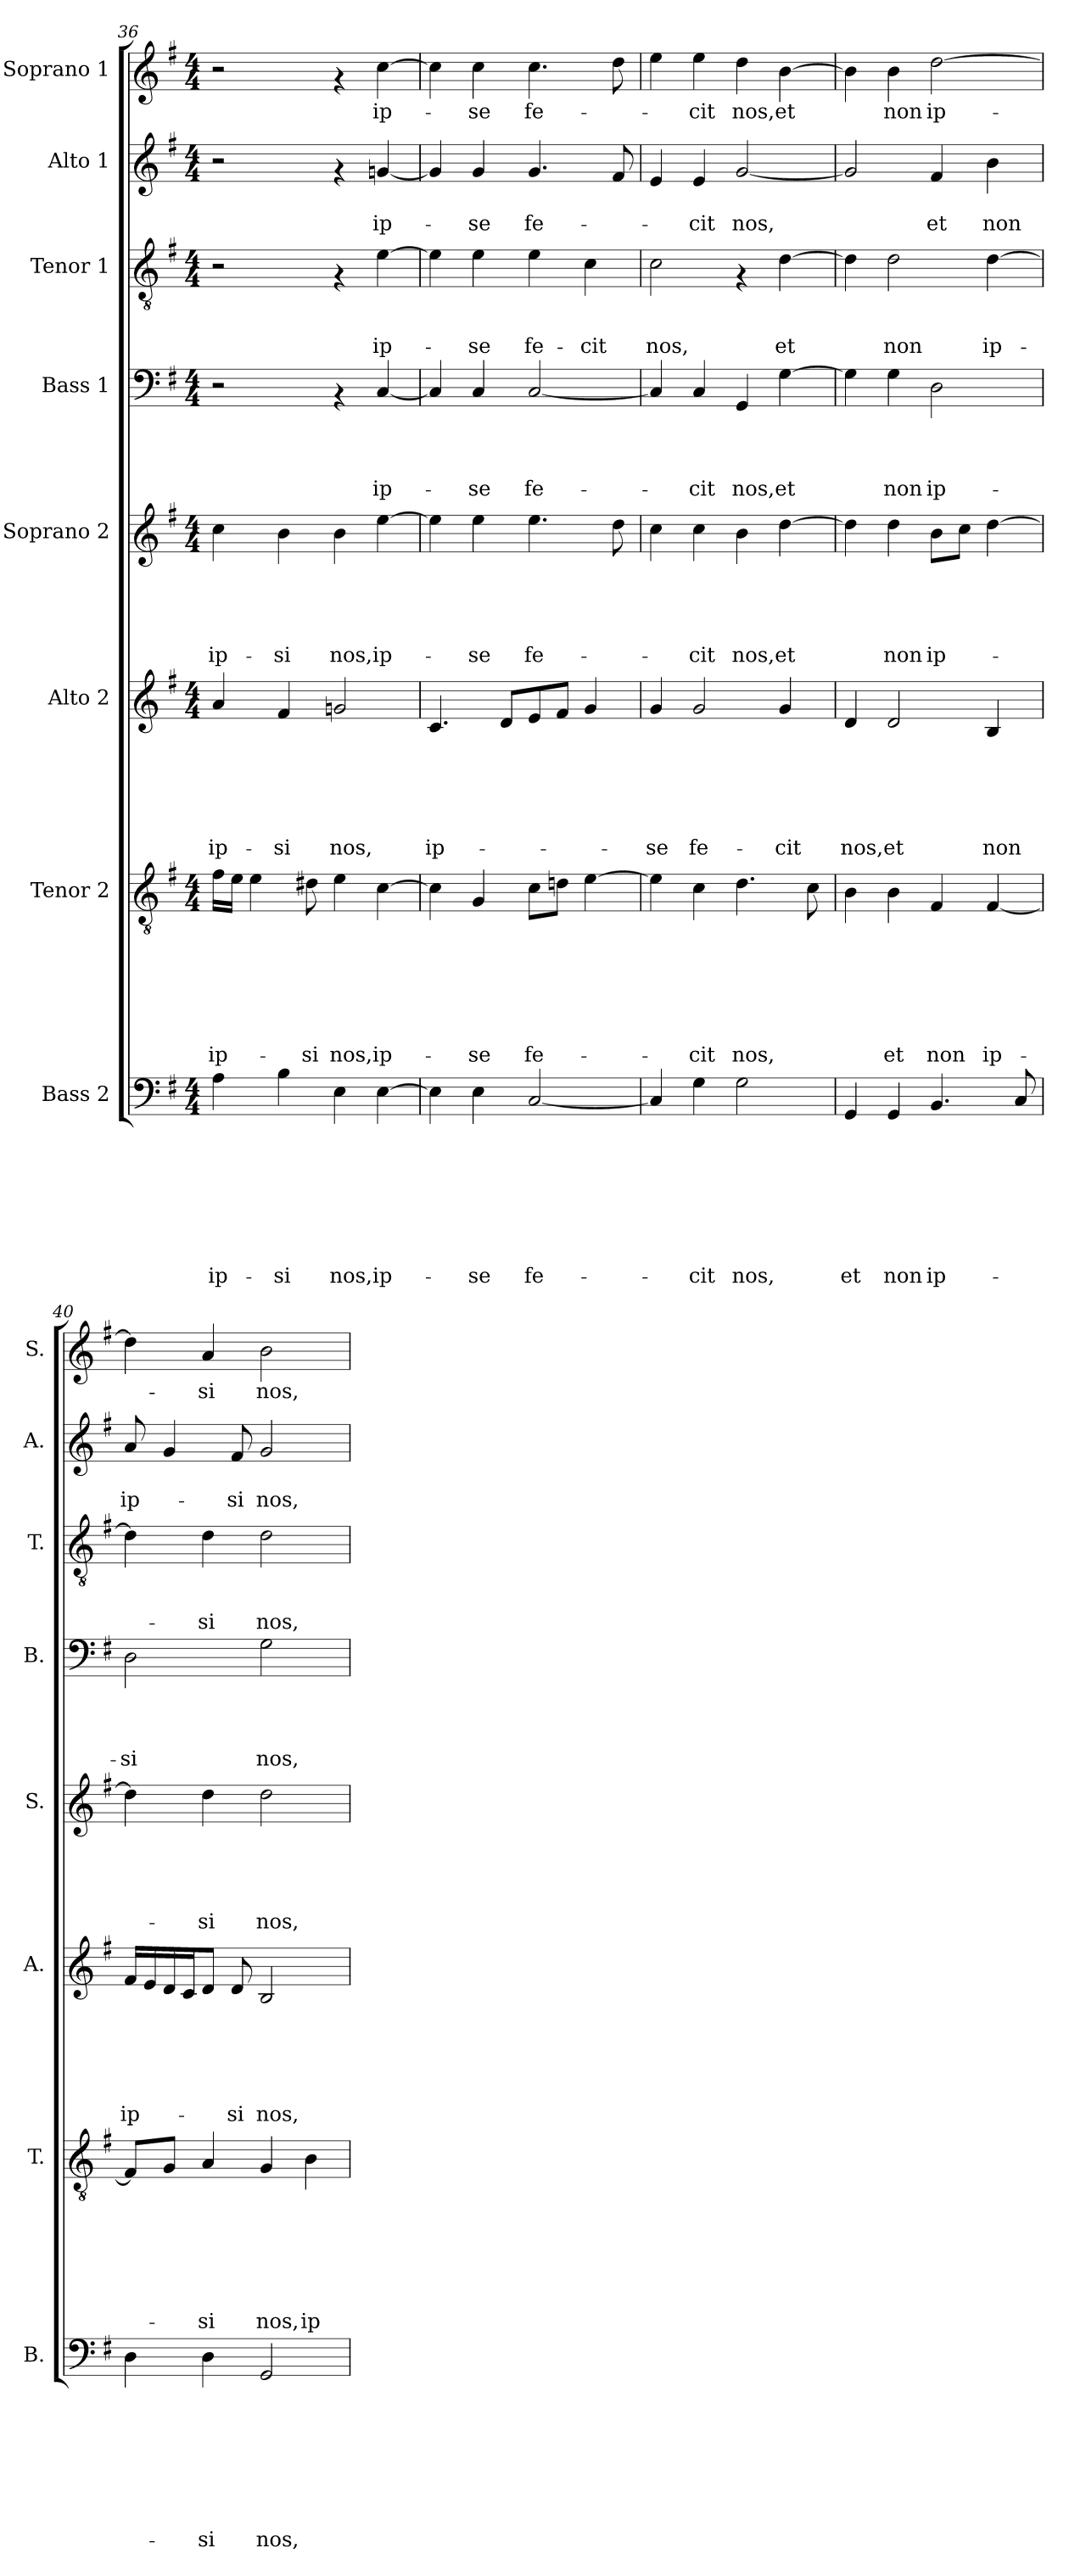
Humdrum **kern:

**kern	**text	**text	**text	**text	**text	**text	**text	**text	**kern	**text	**text	**text	**text	**text	**text	**text	**kern	**text	**text	**text	**text	**text	**text	**kern	**text	**text	**text	**text	**text	**kern	**text	**text	**text	**text	**kern	**text	**text	**text	**kern	**text	**text	**kern	**text
*part8	*part8	*part8	*part8	*part8	*part8	*part8	*part8	*part8	*part7	*part7	*part7	*part7	*part7	*part7	*part7	*part7	*part6	*part6	*part6	*part6	*part6	*part6	*part6	*part5	*part5	*part5	*part5	*part5	*part5	*part4	*part4	*part4	*part4	*part4	*part3	*part3	*part3	*part3	*part2	*part2	*part2	*part1	*part1
*staff8	*staff8	*staff8	*staff8	*staff8	*staff8	*staff8	*staff8	*staff8	*staff7	*staff7	*staff7	*staff7	*staff7	*staff7	*staff7	*staff7	*staff6	*staff6	*staff6	*staff6	*staff6	*staff6	*staff6	*staff5	*staff5	*staff5	*staff5	*staff5	*staff5	*staff4	*staff4	*staff4	*staff4	*staff4	*staff3	*staff3	*staff3	*staff3	*staff2	*staff2	*staff2	*staff1	*staff1
*I"Bass 2	*	*	*	*	*	*	*	*	*I"Tenor 2	*	*	*	*	*	*	*	*I"Alto 2	*	*	*	*	*	*	*I"Soprano 2	*	*	*	*	*	*I"Bass 1	*	*	*	*	*I"Tenor 1	*	*	*	*I"Alto 1	*	*	*I"Soprano 1	*
*I'B.	*	*	*	*	*	*	*	*	*I'T.	*	*	*	*	*	*	*	*I'A.	*	*	*	*	*	*	*I'S.	*	*	*	*	*	*I'B.	*	*	*	*	*I'T.	*	*	*	*I'A.	*	*	*I'S.	*
*clefF4	*	*	*	*	*	*	*	*	*clefGv2	*	*	*	*	*	*	*	*clefG2	*	*	*	*	*	*	*clefG2	*	*	*	*	*	*clefF4	*	*	*	*	*clefGv2	*	*	*	*clefG2	*	*	*clefG2	*
*k[f#]	*	*	*	*	*	*	*	*	*k[f#]	*	*	*	*	*	*	*	*k[f#]	*	*	*	*	*	*	*k[f#]	*	*	*	*	*	*k[f#]	*	*	*	*	*k[f#]	*	*	*	*k[f#]	*	*	*k[f#]	*
*G:	*	*	*	*	*	*	*	*	*G:	*	*	*	*	*	*	*	*G:	*	*	*	*	*	*	*G:	*	*	*	*	*	*G:	*	*	*	*	*G:	*	*	*	*G:	*	*	*G:	*
*M4/4	*	*	*	*	*	*	*	*	*M4/4	*	*	*	*	*	*	*	*M4/4	*	*	*	*	*	*	*M4/4	*	*	*	*	*	*M4/4	*	*	*	*	*M4/4	*	*	*	*M4/4	*	*	*M4/4	*
=36	=36	=36	=36	=36	=36	=36	=36	=36	=36	=36	=36	=36	=36	=36	=36	=36	=36	=36	=36	=36	=36	=36	=36	=36	=36	=36	=36	=36	=36	=36	=36	=36	=36	=36	=36	=36	=36	=36	=36	=36	=36	=36	=36
!	!	!	!	!	!	!	!	!LO:LY:b	!	!	!	!	!	!	!	!LO:LY:b	!	!	!	!	!	!	!LO:LY:b	!	!	!	!	!	!LO:LY:b	!	!	!	!	!	!	!	!	!	!	!	!	!	!
4A\	.	.	.	.	.	.	.	ip-	16f#\LL	.	.	.	.	.	.	ip-	4a/	.	.	.	.	.	ip-	4cc\	.	.	.	.	ip-	2r	.	.	.	.	2r	.	.	.	2r	.	.	2r	.
.	.	.	.	.	.	.	.	.	16e\JJ	.	.	.	.	.	.	.	.	.	.	.	.	.	.	.	.	.	.	.	.	.	.	.	.	.	.	.	.	.	.	.	.	.	.
.	.	.	.	.	.	.	.	.	4e\	.	.	.	.	.	.	.	.	.	.	.	.	.	.	.	.	.	.	.	.	.	.	.	.	.	.	.	.	.	.	.	.	.	.
!	!	!	!	!	!	!	!	!LO:LY:b	!	!	!	!	!	!	!	!	!	!	!	!	!	!	!LO:LY:b	!	!	!	!	!	!LO:LY:b	!	!	!	!	!	!	!	!	!	!	!	!	!	!
4B\	.	.	.	.	.	.	.	-si	.	.	.	.	.	.	.	.	4f#/	.	.	.	.	.	-si	4b\	.	.	.	.	-si	.	.	.	.	.	.	.	.	.	.	.	.	.	.
!	!	!	!	!	!	!	!	!	!	!	!	!	!	!	!	!LO:LY:b	!	!	!	!	!	!	!	!	!	!	!	!	!	!	!	!	!	!	!	!	!	!	!	!	!	!	!
.	.	.	.	.	.	.	.	.	8d#X\	.	.	.	.	.	.	-si	.	.	.	.	.	.	.	.	.	.	.	.	.	.	.	.	.	.	.	.	.	.	.	.	.	.	.
!	!	!	!	!	!	!	!	!LO:LY:b	!	!	!	!	!	!	!	!LO:LY:b	!	!	!	!	!	!	!LO:LY:b	!	!	!	!	!	!LO:LY:b	!	!	!	!	!	!	!	!	!	!	!	!	!	!
4E\	.	.	.	.	.	.	.	nos,	4e\	.	.	.	.	.	.	nos,	2gn/	.	.	.	.	.	nos,	4b\	.	.	.	.	nos,	4rAA	.	.	.	.	4rF	.	.	.	4rf	.	.	4rf	.
!	!	!	!	!	!	!	!	!LO:LY:b	!	!	!	!	!	!	!	!LO:LY:b	!	!	!	!	!	!	!	!	!	!	!	!	!LO:LY:b	!	!	!	!	!LO:LY:b	!	!	!	!LO:LY:b	!	!	!LO:LY:b	!	!LO:LY:b
[>4E\	.	.	.	.	.	.	.	ip-	[>4c\	.	.	.	.	.	.	ip-	.	.	.	.	.	.	.	[>4ee\	.	.	.	.	ip-	[<4C/	.	.	.	ip-	[>4e\	.	.	ip-	[<4gn/	.	ip-	[>4cc\	ip-
=37	=37	=37	=37	=37	=37	=37	=37	=37	=37	=37	=37	=37	=37	=37	=37	=37	=37	=37	=37	=37	=37	=37	=37	=37	=37	=37	=37	=37	=37	=37	=37	=37	=37	=37	=37	=37	=37	=37	=37	=37	=37	=37	=37
!	!	!	!	!	!	!	!	!	!	!	!	!	!	!	!	!	!	!	!	!	!	!	!LO:LY:b	!	!	!	!	!	!	!	!	!	!	!	!	!	!	!	!	!	!	!	!
4E\]	.	.	.	.	.	.	.	.	4c\]	.	.	.	.	.	.	.	4.c/	.	.	.	.	.	ip-	4ee\]	.	.	.	.	.	4C/]	.	.	.	.	4e\]	.	.	.	4g/]	.	.	4cc\]	.
!	!	!	!	!	!	!	!	!LO:LY:b	!	!	!	!	!	!	!	!LO:LY:b	!	!	!	!	!	!	!	!	!	!	!	!	!LO:LY:b	!	!	!	!	!LO:LY:b	!	!	!	!LO:LY:b	!	!	!LO:LY:b	!	!LO:LY:b
4E\	.	.	.	.	.	.	.	-se	4G/	.	.	.	.	.	.	-se	.	.	.	.	.	.	.	4ee\	.	.	.	.	-se	4C/	.	.	.	-se	4e\	.	.	-se	4g/	.	-se	4cc\	-se
.	.	.	.	.	.	.	.	.	.	.	.	.	.	.	.	.	8d/L	.	.	.	.	.	.	.	.	.	.	.	.	.	.	.	.	.	.	.	.	.	.	.	.	.	.
!	!	!	!	!	!	!	!	!LO:LY:b	!	!	!	!	!	!	!	!LO:LY:b	!	!	!	!	!	!	!	!	!	!	!	!	!LO:LY:b	!	!	!	!	!LO:LY:b	!	!	!	!LO:LY:b	!	!	!LO:LY:b	!	!LO:LY:b
[<2C/	.	.	.	.	.	.	.	fe-	8c\L	.	.	.	.	.	.	fe-	8e/	.	.	.	.	.	.	4.ee\	.	.	.	.	fe-	[<2C/	.	.	.	fe-	4e\	.	.	fe-	4.g/	.	fe-	4.cc\	fe-
.	.	.	.	.	.	.	.	.	8dn\J	.	.	.	.	.	.	.	8f#/J	.	.	.	.	.	.	.	.	.	.	.	.	.	.	.	.	.	.	.	.	.	.	.	.	.	.
!	!	!	!	!	!	!	!	!	!	!	!	!	!	!	!	!	!	!	!	!	!	!	!	!	!	!	!	!	!	!	!	!	!	!	!	!	!	!LO:LY:b	!	!	!	!	!
.	.	.	.	.	.	.	.	.	[>4e\	.	.	.	.	.	.	.	4g/	.	.	.	.	.	.	.	.	.	.	.	.	.	.	.	.	.	4c\	.	.	-cit	.	.	.	.	.
.	.	.	.	.	.	.	.	.	.	.	.	.	.	.	.	.	.	.	.	.	.	.	.	8dd\	.	.	.	.	.	.	.	.	.	.	.	.	.	.	8f#/	.	.	8dd\	.
=38	=38	=38	=38	=38	=38	=38	=38	=38	=38	=38	=38	=38	=38	=38	=38	=38	=38	=38	=38	=38	=38	=38	=38	=38	=38	=38	=38	=38	=38	=38	=38	=38	=38	=38	=38	=38	=38	=38	=38	=38	=38	=38	=38
!	!	!	!	!	!	!	!	!	!	!	!	!	!	!	!	!	!	!	!	!	!	!	!LO:LY:b	!	!	!	!	!	!	!	!	!	!	!	!	!	!	!LO:LY:b	!	!	!	!	!
4C/]	.	.	.	.	.	.	.	.	4e\]	.	.	.	.	.	.	.	4g/	.	.	.	.	.	-se	4cc\	.	.	.	.	.	4C/]	.	.	.	.	2c\	.	.	nos,	4e/	.	.	4ee\	.
!	!	!	!	!	!	!	!	!LO:LY:b	!	!	!	!	!	!	!	!LO:LY:b	!	!	!	!	!	!	!LO:LY:b	!	!	!	!	!	!LO:LY:b	!	!	!	!	!LO:LY:b	!	!	!	!	!	!	!LO:LY:b	!	!LO:LY:b
4G\	.	.	.	.	.	.	.	-cit	4c\	.	.	.	.	.	.	-cit	2g/	.	.	.	.	.	fe-	4cc\	.	.	.	.	-cit	4C/	.	.	.	-cit	.	.	.	.	4e/	.	-cit	4ee\	-cit
!	!	!	!	!	!	!	!	!LO:LY:b	!	!	!	!	!	!	!	!LO:LY:b	!	!	!	!	!	!	!	!	!	!	!	!	!LO:LY:b	!	!	!	!	!LO:LY:b	!	!	!	!	!	!	!LO:LY:b	!	!LO:LY:b
2G\	.	.	.	.	.	.	.	nos,	4.d\	.	.	.	.	.	.	nos,	.	.	.	.	.	.	.	4b\	.	.	.	.	nos,	4GG/	.	.	.	nos,	4rF	.	.	.	[<2g/	.	nos,	4dd\	nos,
!	!	!	!	!	!	!	!	!	!	!	!	!	!	!	!	!	!	!	!	!	!	!	!LO:LY:b	!	!	!	!	!	!LO:LY:b	!	!	!	!	!LO:LY:b	!	!	!	!LO:LY:b	!	!	!	!	!LO:LY:b
.	.	.	.	.	.	.	.	.	.	.	.	.	.	.	.	.	4g/	.	.	.	.	.	-cit	[>4dd\	.	.	.	.	et	[>4G\	.	.	.	et	[>4d\	.	.	et	.	.	.	[>4b\	et
.	.	.	.	.	.	.	.	.	8c\	.	.	.	.	.	.	.	.	.	.	.	.	.	.	.	.	.	.	.	.	.	.	.	.	.	.	.	.	.	.	.	.	.	.
=39	=39	=39	=39	=39	=39	=39	=39	=39	=39	=39	=39	=39	=39	=39	=39	=39	=39	=39	=39	=39	=39	=39	=39	=39	=39	=39	=39	=39	=39	=39	=39	=39	=39	=39	=39	=39	=39	=39	=39	=39	=39	=39	=39
!	!	!	!	!	!	!	!	!LO:LY:b	!	!	!	!	!	!	!	!	!	!	!	!	!	!	!LO:LY:b	!	!	!	!	!	!	!	!	!	!	!	!	!	!	!	!	!	!	!	!
4GG/	.	.	.	.	.	.	.	et	4B\	.	.	.	.	.	.	.	4d/	.	.	.	.	.	nos,	4dd\]	.	.	.	.	.	4G\]	.	.	.	.	4d\]	.	.	.	2g/]	.	.	4b\]	.
!	!	!	!	!	!	!	!	!LO:LY:b	!	!	!	!	!	!	!	!LO:LY:b	!	!	!	!	!	!	!LO:LY:b	!	!	!	!	!	!LO:LY:b	!	!	!	!	!LO:LY:b	!	!	!	!LO:LY:b	!	!	!	!	!LO:LY:b
4GG/	.	.	.	.	.	.	.	non	4B\	.	.	.	.	.	.	et	2d/	.	.	.	.	.	et	4dd\	.	.	.	.	non	4G\	.	.	.	non	2d\	.	.	non	.	.	.	4b\	non
!	!	!	!	!	!	!	!	!LO:LY:b	!	!	!	!	!	!	!	!LO:LY:b	!	!	!	!	!	!	!	!	!	!	!	!	!LO:LY:b	!	!	!	!	!LO:LY:b	!	!	!	!	!	!	!LO:LY:b	!	!LO:LY:b
4.BB/	.	.	.	.	.	.	.	ip-	4F#/	.	.	.	.	.	.	non	.	.	.	.	.	.	.	8b\L	.	.	.	.	ip-	2D\	.	.	.	ip-	.	.	.	.	4f#/	.	et	[<2dd\	ip-
.	.	.	.	.	.	.	.	.	.	.	.	.	.	.	.	.	.	.	.	.	.	.	.	8cc\J	.	.	.	.	.	.	.	.	.	.	.	.	.	.	.	.	.	.	.
!	!	!	!	!	!	!	!	!	!	!	!	!	!	!	!	!LO:LY:b	!	!	!	!	!	!	!LO:LY:b	!	!	!	!	!	!	!	!	!	!	!	!	!	!	!LO:LY:b	!	!	!LO:LY:b	!	!
.	.	.	.	.	.	.	.	.	[<4F#/	.	.	.	.	.	.	ip-	4B/	.	.	.	.	.	non	[<4dd\	.	.	.	.	.	.	.	.	.	.	[<4d\	.	.	ip-	4b\	.	non	.	.
8C/	.	.	.	.	.	.	.	.	.	.	.	.	.	.	.	.	.	.	.	.	.	.	.	.	.	.	.	.	.	.	.	.	.	.	.	.	.	.	.	.	.	.	.
!!LO:PB:g=z
=40	=40	=40	=40	=40	=40	=40	=40	=40	=40	=40	=40	=40	=40	=40	=40	=40	=40	=40	=40	=40	=40	=40	=40	=40	=40	=40	=40	=40	=40	=40	=40	=40	=40	=40	=40	=40	=40	=40	=40	=40	=40	=40	=40
!	!	!	!	!	!	!	!	!	!	!	!	!	!	!	!	!	!	!	!	!	!	!	!LO:LY:b	!	!	!	!	!	!	!	!	!	!	!LO:LY:b	!	!	!	!	!	!	!LO:LY:b	!	!
4D\	.	.	.	.	.	.	.	.	8F#/L]	.	.	.	.	.	.	.	16f#/LL	.	.	.	.	.	ip-	4dd\]	.	.	.	.	.	2D\	.	.	.	-si	4d\]	.	.	.	8a/	.	ip-	4dd\]	.
.	.	.	.	.	.	.	.	.	.	.	.	.	.	.	.	.	16e/	.	.	.	.	.	.	.	.	.	.	.	.	.	.	.	.	.	.	.	.	.	.	.	.	.	.
.	.	.	.	.	.	.	.	.	8G/J	.	.	.	.	.	.	.	16d/	.	.	.	.	.	.	.	.	.	.	.	.	.	.	.	.	.	.	.	.	.	4g/	.	.	.	.
.	.	.	.	.	.	.	.	.	.	.	.	.	.	.	.	.	16c/J	.	.	.	.	.	.	.	.	.	.	.	.	.	.	.	.	.	.	.	.	.	.	.	.	.	.
!	!	!	!	!	!	!	!	!LO:LY:b	!	!	!	!	!	!	!	!LO:LY:b	!	!	!	!	!	!	!	!	!	!	!	!	!LO:LY:b	!	!	!	!	!	!	!	!	!LO:LY:b	!	!	!	!	!LO:LY:b
4D\	.	.	.	.	.	.	.	-si	4A/	.	.	.	.	.	.	-si	8d/J	.	.	.	.	.	.	4dd\	.	.	.	.	-si	.	.	.	.	.	4d\	.	.	-si	.	.	.	4a/	-si
!	!	!	!	!	!	!	!	!	!	!	!	!	!	!	!	!	!	!	!	!	!	!	!LO:LY:b	!	!	!	!	!	!	!	!	!	!	!	!	!	!	!	!	!	!LO:LY:b	!	!
.	.	.	.	.	.	.	.	.	.	.	.	.	.	.	.	.	8d/	.	.	.	.	.	-si	.	.	.	.	.	.	.	.	.	.	.	.	.	.	.	8f#/	.	-si	.	.
!	!	!	!	!	!	!	!	!LO:LY:b	!	!	!	!	!	!	!	!LO:LY:b	!	!	!	!	!	!	!LO:LY:b	!	!	!	!	!	!LO:LY:b	!	!	!	!	!LO:LY:b	!	!	!	!LO:LY:b	!	!	!LO:LY:b	!	!LO:LY:b
2GG/	.	.	.	.	.	.	.	nos,	4G/	.	.	.	.	.	.	nos,	2B/	.	.	.	.	.	nos,	2dd\	.	.	.	.	nos,	2G\	.	.	.	nos,	2d\	.	.	nos,	2g/	.	nos,	2b\	nos,
!	!	!	!	!	!	!	!	!	!	!	!	!	!	!	!	!LO:LY:b	!	!	!	!	!	!	!	!	!	!	!	!	!	!	!	!	!	!	!	!	!	!	!	!	!	!	!
.	.	.	.	.	.	.	.	.	4B\	.	.	.	.	.	.	ip-	.	.	.	.	.	.	.	.	.	.	.	.	.	.	.	.	.	.	.	.	.	.	.	.	.	.	.
=	=	=	=	=	=	=	=	=	=	=	=	=	=	=	=	=	=	=	=	=	=	=	=	=	=	=	=	=	=	=	=	=	=	=	=	=	=	=	=	=	=	=	=
*-	*-	*-	*-	*-	*-	*-	*-	*-	*-	*-	*-	*-	*-	*-	*-	*-	*-	*-	*-	*-	*-	*-	*-	*-	*-	*-	*-	*-	*-	*-	*-	*-	*-	*-	*-	*-	*-	*-	*-	*-	*-	*-	*-
